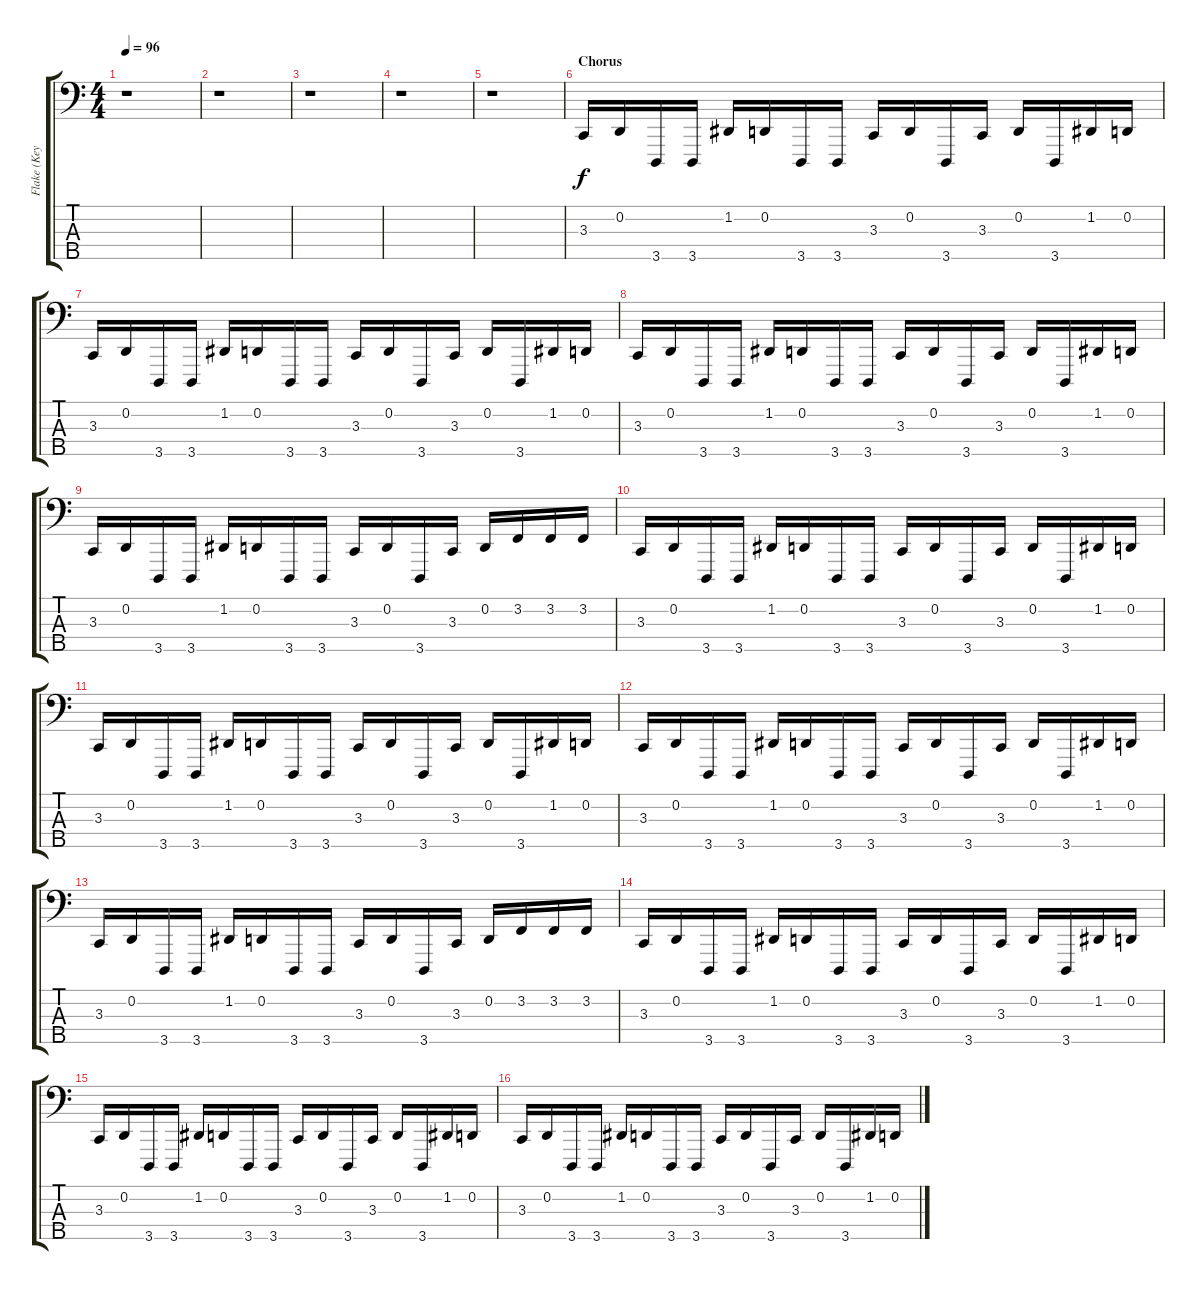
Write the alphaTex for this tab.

\track ("Flake (Keyboard 1)" "Flake (Key") {instrument lead8bassandlead}
\staff {score tabs}
\tuning (G2 D2 A1 E1 B0) {hide}
\ts (4 4)
\tempo 96
\clef f4
\ks c
r.1{dy f} |
r.1 |
r.1 |
r.1 |
r.1 |
\section ("" "Chorus")
3.3.16 0.2.16 3.5.16 3.5.16 1.2.16 0.2.16 3.5.16 3.5.16 3.3.16 0.2.16 3.5.16 3.3.16 0.2.16 3.5.16 1.2.16 0.2.16 |
3.3.16 0.2.16 3.5.16 3.5.16 1.2.16 0.2.16 3.5.16 3.5.16 3.3.16 0.2.16 3.5.16 3.3.16 0.2.16 3.5.16 1.2.16 0.2.16 |
3.3.16 0.2.16 3.5.16 3.5.16 1.2.16 0.2.16 3.5.16 3.5.16 3.3.16 0.2.16 3.5.16 3.3.16 0.2.16 3.5.16 1.2.16 0.2.16 |
3.3.16 0.2.16 3.5.16 3.5.16 1.2.16 0.2.16 3.5.16 3.5.16 3.3.16 0.2.16 3.5.16 3.3.16 0.2.16 3.2.16 3.2.16 3.2.16 |
3.3.16 0.2.16 3.5.16 3.5.16 1.2.16 0.2.16 3.5.16 3.5.16 3.3.16 0.2.16 3.5.16 3.3.16 0.2.16 3.5.16 1.2.16 0.2.16 |
3.3.16 0.2.16 3.5.16 3.5.16 1.2.16 0.2.16 3.5.16 3.5.16 3.3.16 0.2.16 3.5.16 3.3.16 0.2.16 3.5.16 1.2.16 0.2.16 |
3.3.16 0.2.16 3.5.16 3.5.16 1.2.16 0.2.16 3.5.16 3.5.16 3.3.16 0.2.16 3.5.16 3.3.16 0.2.16 3.5.16 1.2.16 0.2.16 |
3.3.16 0.2.16 3.5.16 3.5.16 1.2.16 0.2.16 3.5.16 3.5.16 3.3.16 0.2.16 3.5.16 3.3.16 0.2.16 3.2.16 3.2.16 3.2.16 |
3.3.16 0.2.16 3.5.16 3.5.16 1.2.16 0.2.16 3.5.16 3.5.16 3.3.16 0.2.16 3.5.16 3.3.16 0.2.16 3.5.16 1.2.16 0.2.16 |
3.3.16 0.2.16 3.5.16 3.5.16 1.2.16 0.2.16 3.5.16 3.5.16 3.3.16 0.2.16 3.5.16 3.3.16 0.2.16 3.5.16 1.2.16 0.2.16 |
3.3.16 0.2.16 3.5.16 3.5.16 1.2.16 0.2.16 3.5.16 3.5.16 3.3.16 0.2.16 3.5.16 3.3.16 0.2.16 3.5.16 1.2.16 0.2.16
